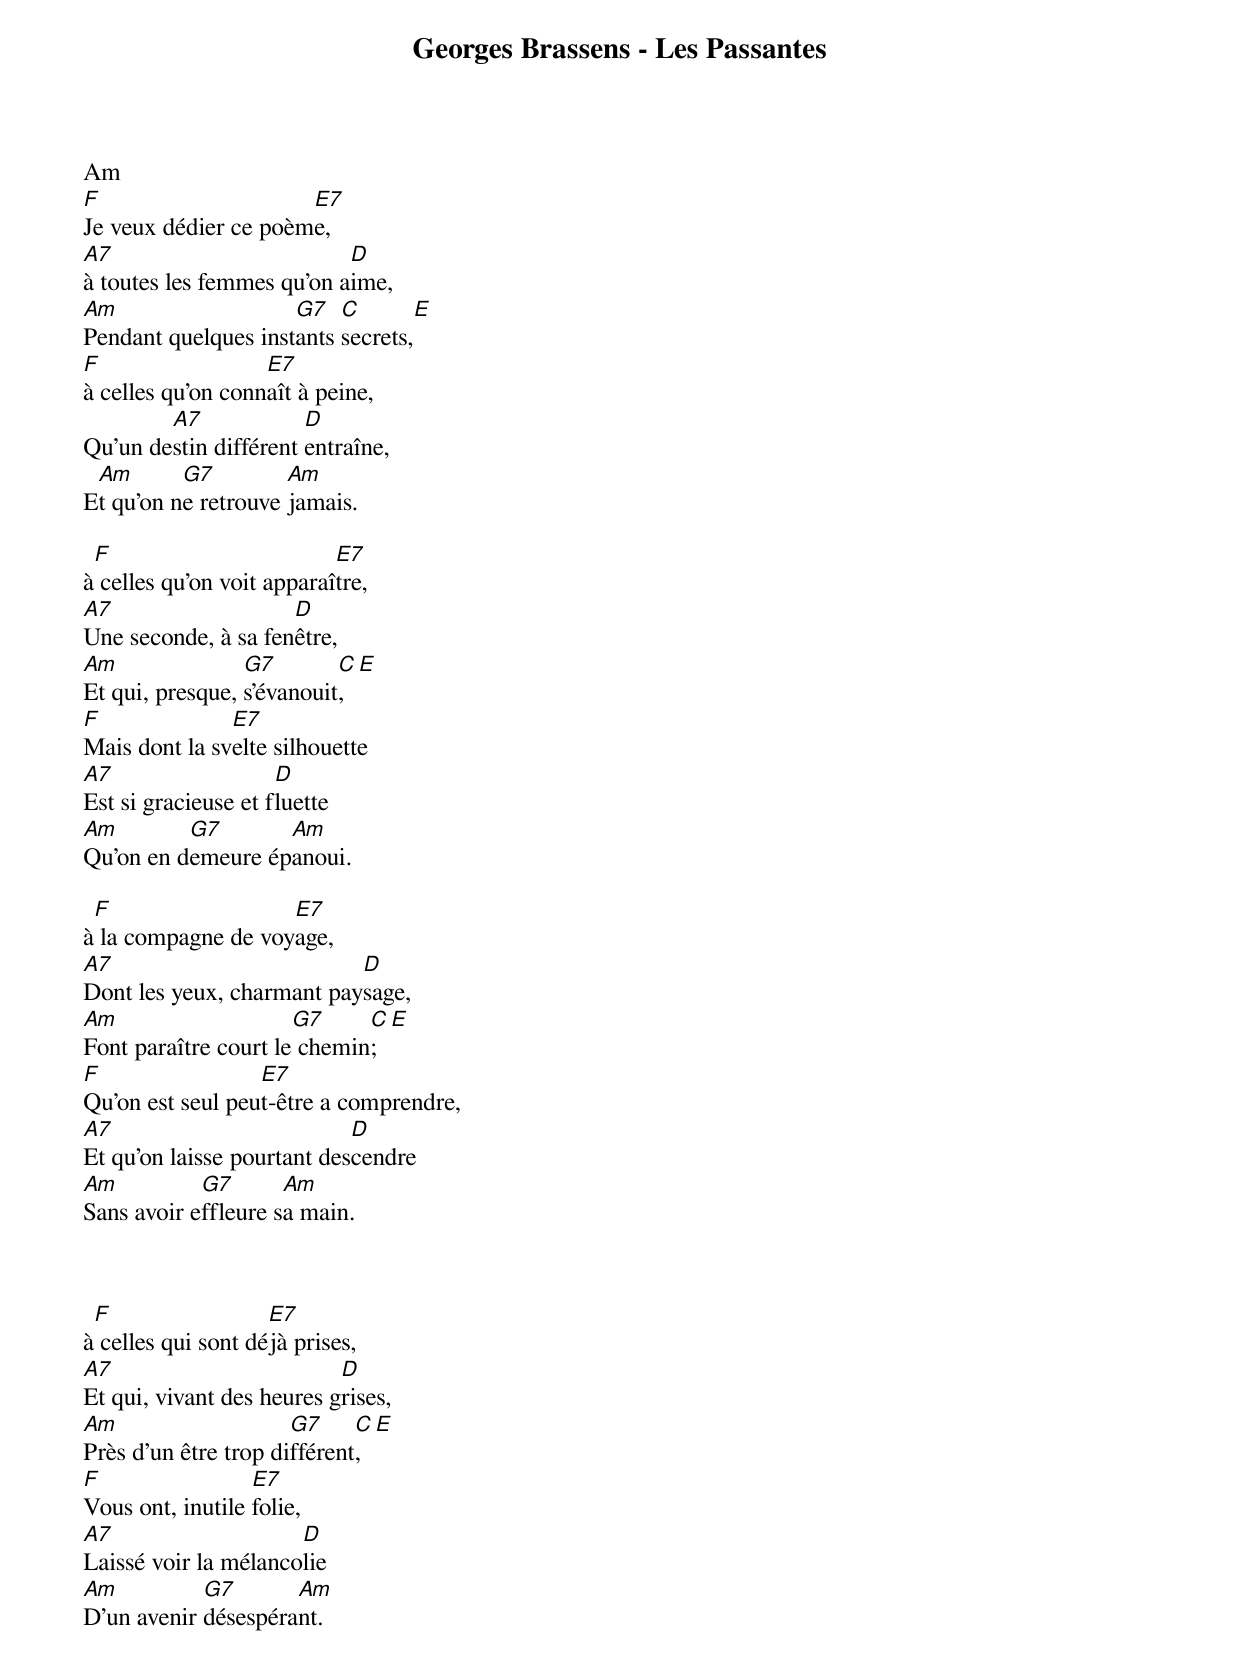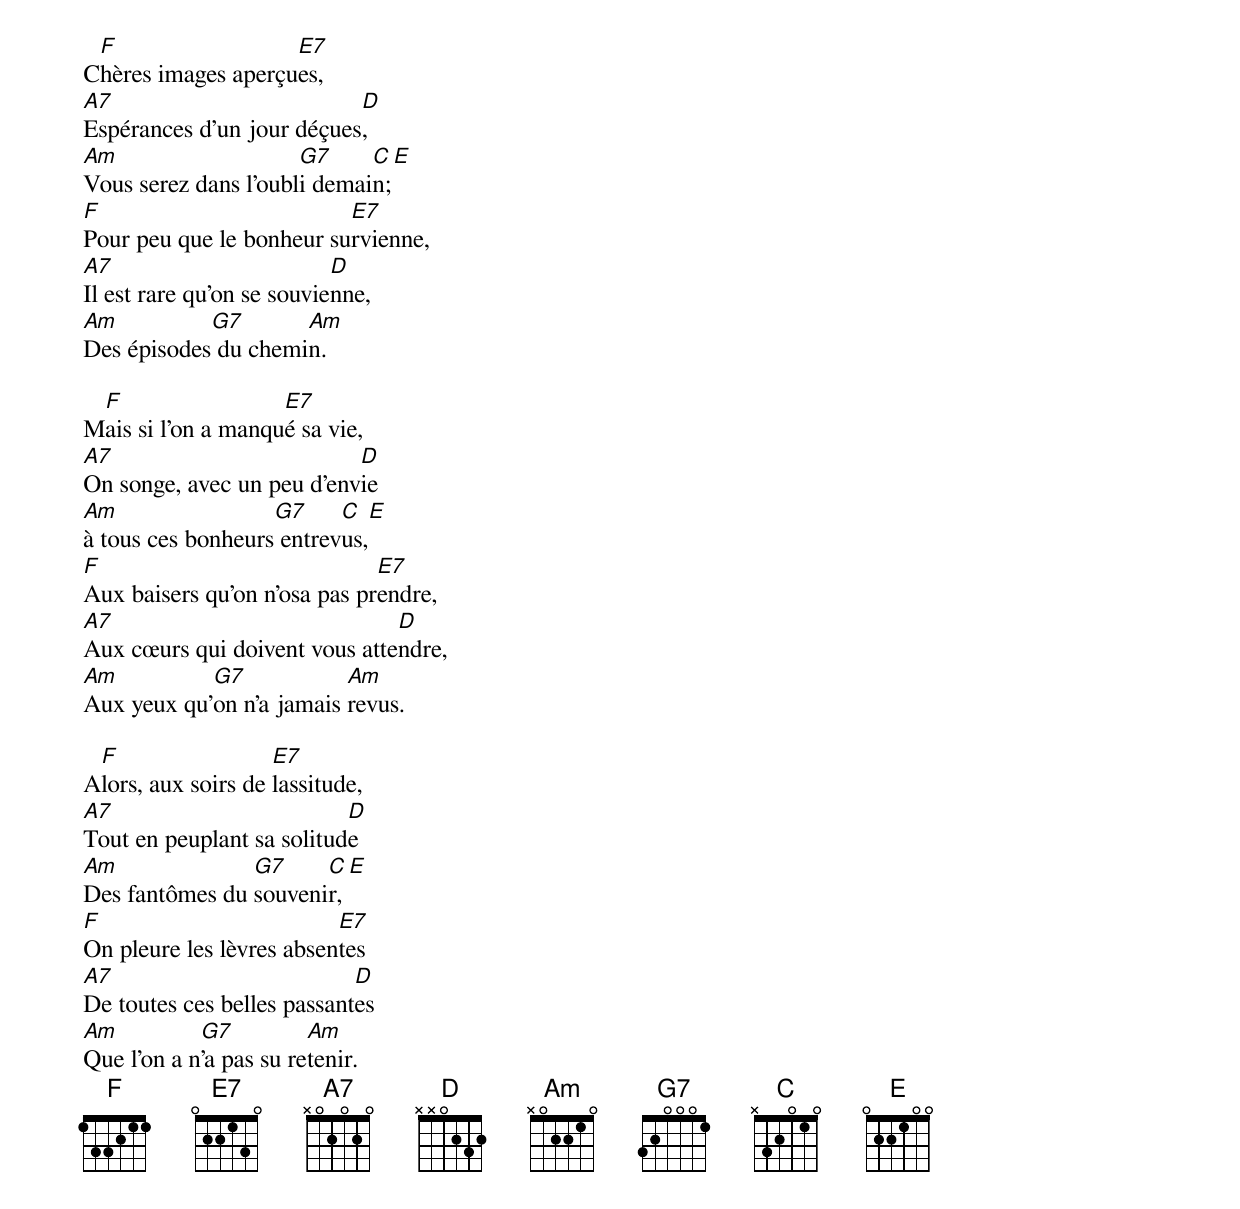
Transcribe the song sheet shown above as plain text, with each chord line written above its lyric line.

Georges Brassens - Les Passantes

Am
F                     E7
Je veux dédier ce poème,
A7                         D
à toutes les femmes qu'on aime,
Am                   G7   C       E
Pendant quelques instants secrets,
F                  E7
à celles qu'on connaît à peine,
        A7             D
Qu'un destin différent entraîne,
 Am       G7         Am
Et qu'on ne retrouve jamais.

 F                         E7
à celles qu'on voit apparaître,
A7                   D
Une seconde, à sa fenêtre,
Am               G7        C      E
Et qui, presque, s'évanouit,
F              E7
Mais dont la svelte silhouette
A7                   D
Est si gracieuse et fluette
Am        G7       Am
Qu'on en demeure épanoui.

 F                  E7
à la compagne de voyage,
A7                         D
Dont les yeux, charmant paysage,
Am                    G7     C      E
Font paraître court le chemin;
F                 E7
Qu'on est seul peut-être a comprendre,
A7                          D
Et qu'on laisse pourtant descendre
Am          G7       Am
Sans avoir effleure sa main.



 F                  E7
à celles qui sont déjà prises,
A7                         D
Et qui, vivant des heures grises,
Am                    G7     C      E
Près d'un être trop différent,
F                 E7
Vous ont, inutile folie,
A7                    D
Laissé voir la mélancolie
Am          G7       Am
D'un avenir désespérant.

 F                  E7
Chères images aperçues,
A7                         D
Espérances d'un jour déçues,
Am                    G7     C      E
Vous serez dans l'oubli demain;
F                         E7
Pour peu que le bonheur survienne,
A7                         D
Il est rare qu'on se souvienne,
Am          G7       Am
Des épisodes du chemin.

 F                  E7
Mais si l'on a manqué sa vie,
A7                         D
On songe, avec un peu d'envie
Am                 G7     C      E
à tous ces bonheurs entrevus,
F                             E7
Aux baisers qu'on n'osa pas prendre,
A7                             D
Aux cœurs qui doivent vous attendre,
Am          G7            Am
Aux yeux qu'on n'a jamais revus.

 F                  E7
Alors, aux soirs de lassitude,
A7                         D
Tout en peuplant sa solitude
Am              G7     C      E
Des fantômes du souvenir,
F                         E7
On pleure les lèvres absentes
A7                          D
De toutes ces belles passantes
Am          G7          Am
Que l'on a n'a pas su retenir.
